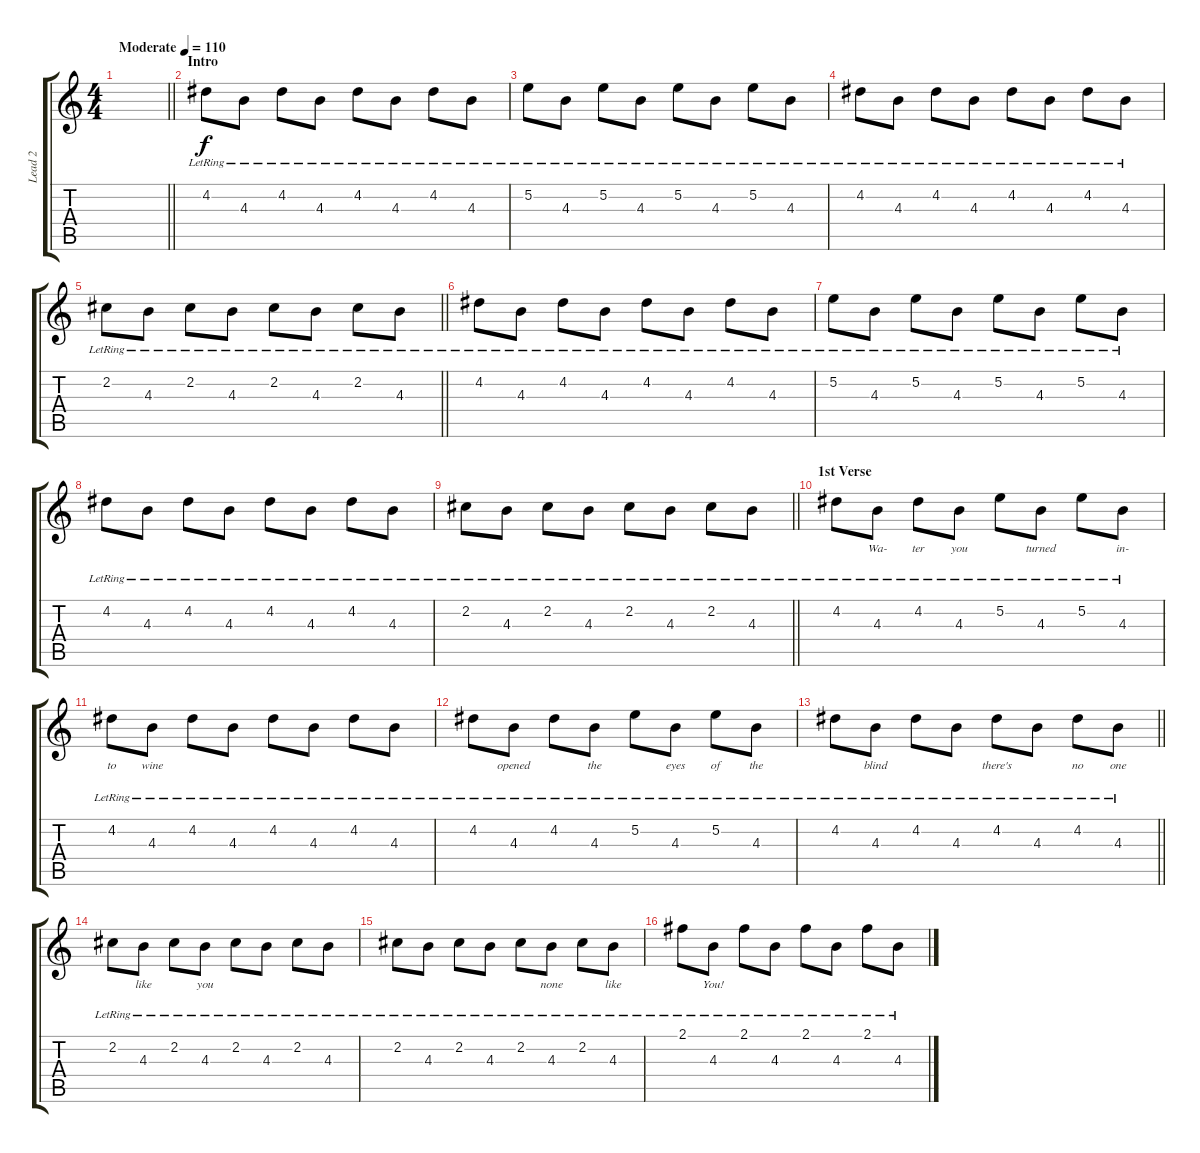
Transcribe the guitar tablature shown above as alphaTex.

\track ("Lead 2" "Lead 2") {instrument electricguitarjazz}
\staff {score tabs}
\tuning (E4 B3 G3 D3 A2 E2) {hide}
\ts (4 4)
\tempo (110 "Moderate")
\clef g2
\barLineRight lightlight
\ks c
|
\section ("" "Intro")
4.2{lr}.8 4.3{lr}.8 4.2{lr}.8 4.3{lr}.8 4.2{lr}.8 4.3{lr}.8 4.2{lr}.8 4.3{lr}.8 |
5.2{lr}.8 4.3{lr}.8 5.2{lr}.8 4.3{lr}.8 5.2{lr}.8 4.3{lr}.8 5.2{lr}.8 4.3{lr}.8 |
4.2{lr}.8 4.3{lr}.8 4.2{lr}.8 4.3{lr}.8 4.2{lr}.8 4.3{lr}.8 4.2{lr}.8 4.3{lr}.8 |
\barLineRight lightlight
2.2{lr}.8 4.3{lr}.8 2.2{lr}.8 4.3{lr}.8 2.2{lr}.8 4.3{lr}.8 2.2{lr}.8 4.3{lr}.8 |
4.2{lr}.8 4.3{lr}.8 4.2{lr}.8 4.3{lr}.8 4.2{lr}.8 4.3{lr}.8 4.2{lr}.8 4.3{lr}.8 |
5.2{lr}.8 4.3{lr}.8 5.2{lr}.8 4.3{lr}.8 5.2{lr}.8 4.3{lr}.8 5.2{lr}.8 4.3{lr}.8 |
4.2{lr}.8 4.3{lr}.8 4.2{lr}.8 4.3{lr}.8 4.2{lr}.8 4.3{lr}.8 4.2{lr}.8 4.3{lr}.8 |
\barLineRight lightlight
2.2{lr}.8 4.3{lr}.8 2.2{lr}.8 4.3{lr}.8 2.2{lr}.8 4.3{lr}.8 2.2{lr}.8 4.3{lr}.8 |
\section ("" "1st Verse")
4.2{lr}.8{lyrics (0 "") lyrics (1 "") lyrics (2 "") lyrics (3 "") lyrics (4 "")} 4.3{lr}.8{lyrics (0 "Wa-") lyrics (1 "") lyrics (2 "") lyrics (3 "") lyrics (4 "")} 4.2{lr}.8{lyrics (0 "ter") lyrics (1 "") lyrics (2 "") lyrics (3 "") lyrics (4 "")} 4.3{lr}.8{lyrics (0 "you") lyrics (1 "") lyrics (2 "") lyrics (3 "") lyrics (4 "")} 5.2{lr}.8{lyrics (0 "") lyrics (1 "") lyrics (2 "") lyrics (3 "") lyrics (4 "")} 4.3{lr}.8{lyrics (0 "turned") lyrics (1 "") lyrics (2 "") lyrics (3 "") lyrics (4 "")} 5.2{lr}.8{lyrics (0 "") lyrics (1 "") lyrics (2 "") lyrics (3 "") lyrics (4 "")} 4.3{lr}.8{lyrics (0 "in-") lyrics (1 "") lyrics (2 "") lyrics (3 "") lyrics (4 "")} |
4.2{lr}.8{lyrics (0 "to") lyrics (1 "") lyrics (2 "") lyrics (3 "") lyrics (4 "")} 4.3{lr}.8{lyrics (0 "wine") lyrics (1 "") lyrics (2 "") lyrics (3 "") lyrics (4 "")} 4.2{lr}.8{lyrics (0 "") lyrics (1 "") lyrics (2 "") lyrics (3 "") lyrics (4 "")} 4.3{lr}.8{lyrics (0 "") lyrics (1 "") lyrics (2 "") lyrics (3 "") lyrics (4 "")} 4.2{lr}.8{lyrics (0 "") lyrics (1 "") lyrics (2 "") lyrics (3 "") lyrics (4 "")} 4.3{lr}.8{lyrics (0 "") lyrics (1 "") lyrics (2 "") lyrics (3 "") lyrics (4 "")} 4.2{lr}.8{lyrics (0 "") lyrics (1 "") lyrics (2 "") lyrics (3 "") lyrics (4 "")} 4.3{lr}.8{lyrics (0 "") lyrics (1 "") lyrics (2 "") lyrics (3 "") lyrics (4 "")} |
4.2{lr}.8{lyrics (0 "") lyrics (1 "") lyrics (2 "") lyrics (3 "") lyrics (4 "")} 4.3{lr}.8{lyrics (0 "opened") lyrics (1 "") lyrics (2 "") lyrics (3 "") lyrics (4 "")} 4.2{lr}.8{lyrics (0 "") lyrics (1 "") lyrics (2 "") lyrics (3 "") lyrics (4 "")} 4.3{lr}.8{lyrics (0 "the") lyrics (1 "") lyrics (2 "") lyrics (3 "") lyrics (4 "")} 5.2{lr}.8{lyrics (0 "") lyrics (1 "") lyrics (2 "") lyrics (3 "") lyrics (4 "")} 4.3{lr}.8{lyrics (0 "eyes") lyrics (1 "") lyrics (2 "") lyrics (3 "") lyrics (4 "")} 5.2{lr}.8{lyrics (0 "of") lyrics (1 "") lyrics (2 "") lyrics (3 "") lyrics (4 "")} 4.3{lr}.8{lyrics (0 "the") lyrics (1 "") lyrics (2 "") lyrics (3 "") lyrics (4 "")} |
\barLineRight lightlight
4.2{lr}.8{lyrics (0 "") lyrics (1 "") lyrics (2 "") lyrics (3 "") lyrics (4 "")} 4.3{lr}.8{lyrics (0 "blind") lyrics (1 "") lyrics (2 "") lyrics (3 "") lyrics (4 "")} 4.2{lr}.8{lyrics (0 "") lyrics (1 "") lyrics (2 "") lyrics (3 "") lyrics (4 "")} 4.3{lr}.8{lyrics (0 "") lyrics (1 "") lyrics (2 "") lyrics (3 "") lyrics (4 "")} 4.2{lr}.8{lyrics (0 "there's") lyrics (1 "") lyrics (2 "") lyrics (3 "") lyrics (4 "")} 4.3{lr}.8{lyrics (0 "") lyrics (1 "") lyrics (2 "") lyrics (3 "") lyrics (4 "")} 4.2{lr}.8{lyrics (0 "no") lyrics (1 "") lyrics (2 "") lyrics (3 "") lyrics (4 "")} 4.3{lr}.8{lyrics (0 "one") lyrics (1 "") lyrics (2 "") lyrics (3 "") lyrics (4 "")} |
2.2{lr}.8{lyrics (0 "") lyrics (1 "") lyrics (2 "") lyrics (3 "") lyrics (4 "")} 4.3{lr}.8{lyrics (0 "like") lyrics (1 "") lyrics (2 "") lyrics (3 "") lyrics (4 "")} 2.2{lr}.8{lyrics (0 "") lyrics (1 "") lyrics (2 "") lyrics (3 "") lyrics (4 "")} 4.3{lr}.8{lyrics (0 "you") lyrics (1 "") lyrics (2 "") lyrics (3 "") lyrics (4 "")} 2.2{lr}.8{lyrics (0 "") lyrics (1 "") lyrics (2 "") lyrics (3 "") lyrics (4 "")} 4.3{lr}.8{lyrics (0 "") lyrics (1 "") lyrics (2 "") lyrics (3 "") lyrics (4 "")} 2.2{lr}.8{lyrics (0 "") lyrics (1 "") lyrics (2 "") lyrics (3 "") lyrics (4 "")} 4.3{lr}.8{lyrics (0 "") lyrics (1 "") lyrics (2 "") lyrics (3 "") lyrics (4 "")} |
2.2{lr}.8{lyrics (0 "") lyrics (1 "") lyrics (2 "") lyrics (3 "") lyrics (4 "")} 4.3{lr}.8{lyrics (0 "") lyrics (1 "") lyrics (2 "") lyrics (3 "") lyrics (4 "")} 2.2{lr}.8{lyrics (0 "") lyrics (1 "") lyrics (2 "") lyrics (3 "") lyrics (4 "")} 4.3{lr}.8{lyrics (0 "") lyrics (1 "") lyrics (2 "") lyrics (3 "") lyrics (4 "")} 2.2{lr}.8{lyrics (0 "") lyrics (1 "") lyrics (2 "") lyrics (3 "") lyrics (4 "")} 4.3{lr}.8{lyrics (0 "none") lyrics (1 "") lyrics (2 "") lyrics (3 "") lyrics (4 "")} 2.2{lr}.8{lyrics (0 "") lyrics (1 "") lyrics (2 "") lyrics (3 "") lyrics (4 "")} 4.3{lr}.8{lyrics (0 "like") lyrics (1 "") lyrics (2 "") lyrics (3 "") lyrics (4 "")} |
2.1{lr}.8{lyrics (0 "") lyrics (1 "") lyrics (2 "") lyrics (3 "") lyrics (4 "")} 4.3{lr}.8{lyrics (0 "You!") lyrics (1 "") lyrics (2 "") lyrics (3 "") lyrics (4 "")} 2.1{lr}.8{lyrics (0 "") lyrics (1 "") lyrics (2 "") lyrics (3 "") lyrics (4 "")} 4.3{lr}.8{lyrics (0 "") lyrics (1 "") lyrics (2 "") lyrics (3 "") lyrics (4 "")} 2.1{lr}.8{lyrics (0 "") lyrics (1 "") lyrics (2 "") lyrics (3 "") lyrics (4 "")} 4.3{lr}.8{lyrics (0 "") lyrics (1 "") lyrics (2 "") lyrics (3 "") lyrics (4 "")} 2.1{lr}.8{lyrics (0 "") lyrics (1 "") lyrics (2 "") lyrics (3 "") lyrics (4 "")} 4.3{lr}.8{lyrics (0 "") lyrics (1 "") lyrics (2 "") lyrics (3 "") lyrics (4 "")}
